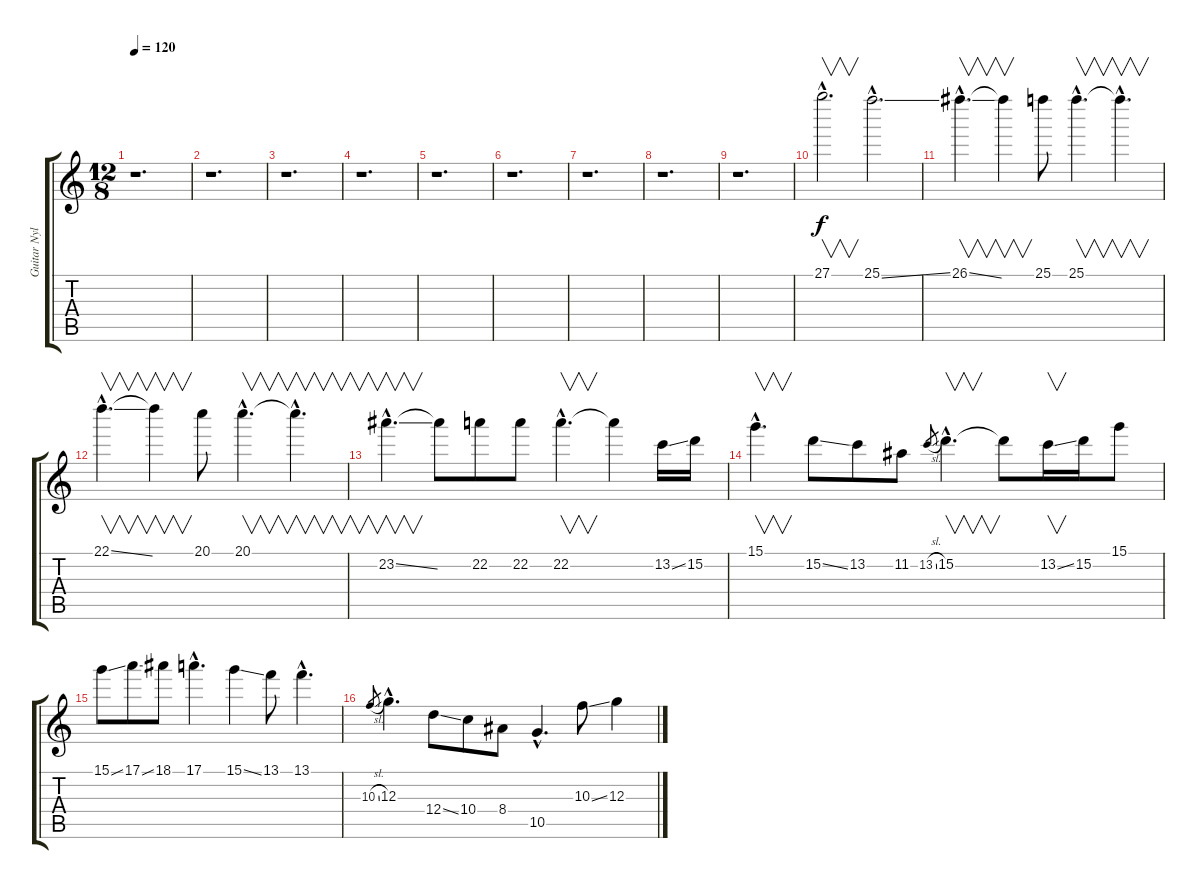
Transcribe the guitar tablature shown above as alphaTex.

\track ("Guitar Nylon" "Guitar Nyl") {instrument electricguitarclean}
\staff {score tabs}
\tuning (E4 B3 G3 D3 A2 E2) {hide}
\ts (12 8)
\tempo 120
\clef g2
\ks c
r.1{d dy f} |
r.1{d} |
r.1{d} |
r.1{d} |
r.1{d} |
r.1{d} |
r.1{d} |
r.1{d} |
r.1{d} |
27.1{hac}.2{v d} 25.1{ss hac}.2{d} |
26.1{ss hac}.4{v d} 26.1{t}.4{v} 25.1.8 25.1{hac}.4{v d} 25.1{hac t}.4{v d} |
22.1{ss hac}.4{v d} 22.1{t}.4{v} 20.1.8 20.1{hac}.4{v d} 20.1{hac t}.4{v d} |
23.2{ss hac}.4{v d} 23.2{t}.8 22.2.8 22.2.8 22.2{hac}.4{v d} 22.2{t}.4 13.2{ss}.16 15.2.16 |
15.1{hac}.4{v d} 15.2{ss}.8 13.2.8 11.2.8 13.2{sl}.8{gr} 15.2{hac}.4{v d} 15.2{t}.8 13.2{ss}.16{v} 15.2.16 15.1.8 |
15.1{ss}.8 17.1{ss}.8 18.1.8 17.1{hac}.4{d} 15.1{ss}.4 13.1.8 13.1{hac}.4{d} |
10.3{sl}.8{gr} 12.3{hac}.4{d} 12.4{ss}.8 10.4.8 8.4.8 10.5{hac}.4{d} 10.3{ss}.8 12.3.4
